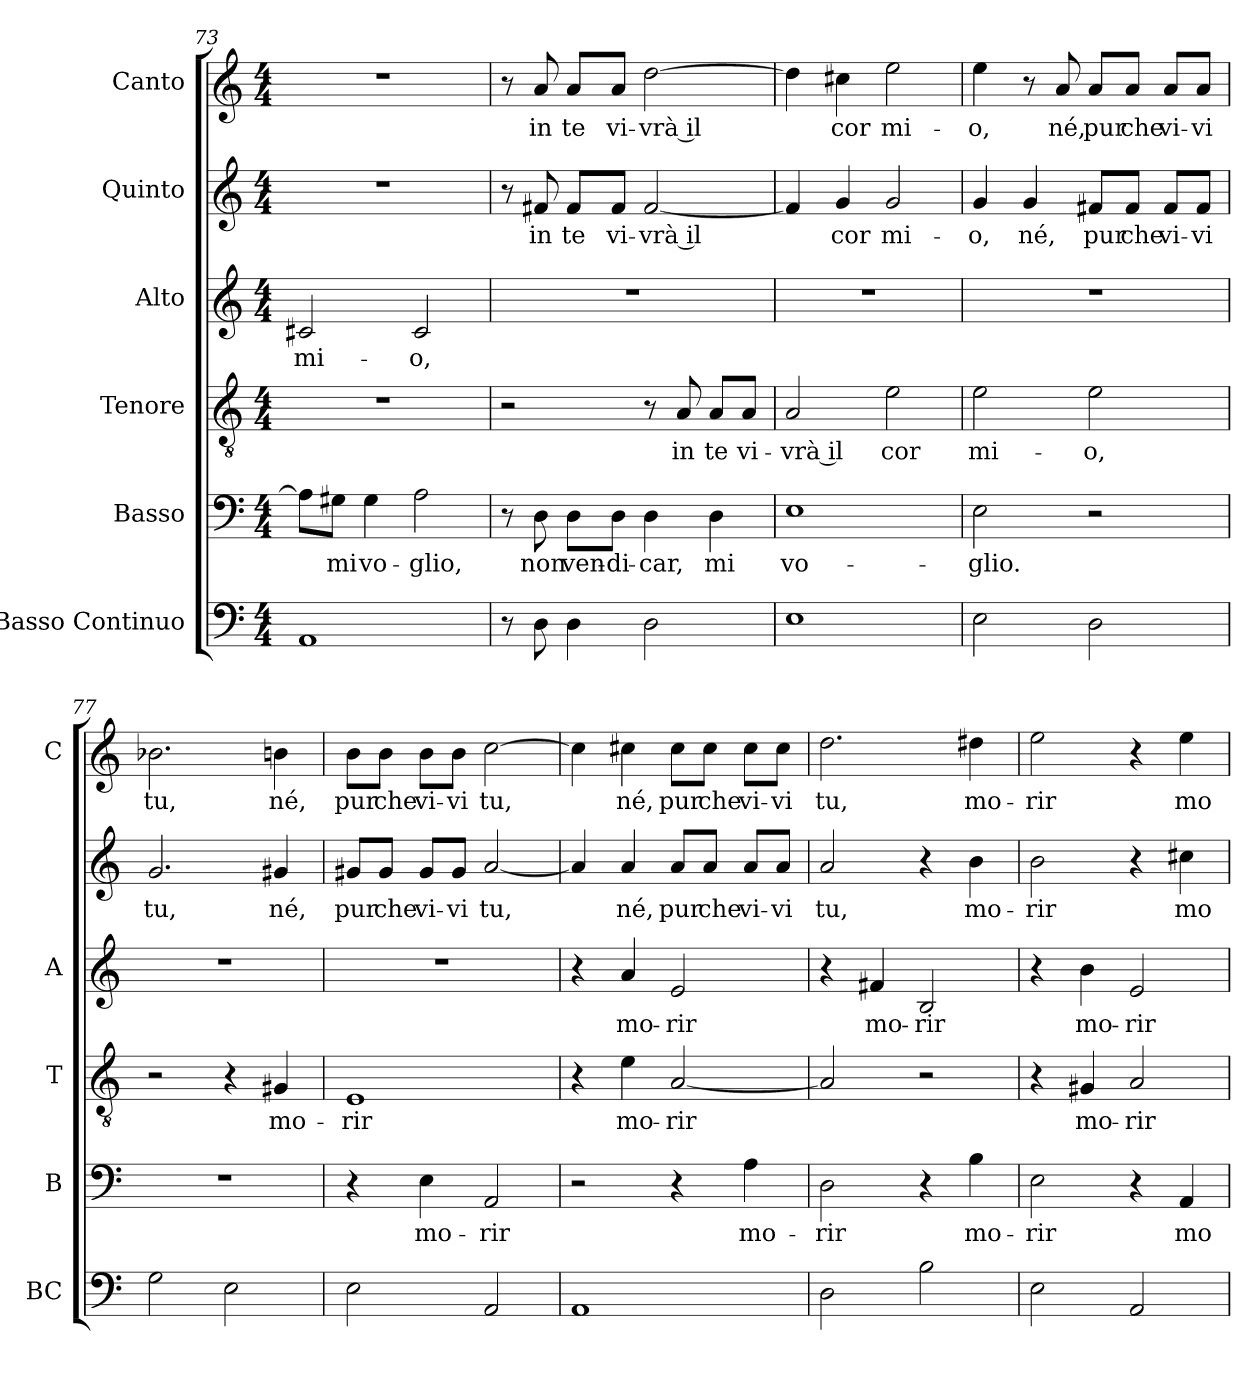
**kern	**kern	**text	**kern	**text	**kern	**text	**kern	**text	**kern	**text
*part6	*part5	*part5	*part4	*part4	*part3	*part3	*part2	*part2	*part1	*part1
*staff6	*staff5	*staff5	*staff4	*staff4	*staff3	*staff3	*staff2	*staff2	*staff1	*staff1
*I"Basso Continuo	*I"Basso	*	*I"Tenore	*	*I"Alto	*	*I"Quinto	*	*I"Canto	*
*I'BC	*I'B	*	*I'T	*	*I'A	*	*	*	*I'C	*
*clefF4	*clefF4	*	*clefGv2	*	*clefG2	*	*clefG2	*	*clefG2	*
*k[]	*k[]	*	*k[]	*	*k[]	*	*k[]	*	*k[]	*
*C:	*C:	*	*C:	*	*C:	*	*C:	*	*C:	*
*M4/4	*M4/4	*	*M4/4	*	*M4/4	*	*M4/4	*	*M4/4	*
=73	=73	=73	=73	=73	=73	=73	=73	=73	=73	=73
!	!	!	!	!	!	!LO:LY:b	!	!	!	!
1AA	8A\L]	.	1r	.	2c#X/	mi-	1r	.	1r	.
!	!	!LO:LY:b	!	!	!	!	!	!	!	!
.	8G#X\J	mi	.	.	.	.	.	.	.	.
!	!	!LO:LY:b	!	!	!	!	!	!	!	!
.	4G#\	vo-	.	.	.	.	.	.	.	.
!	!	!LO:LY:b	!	!	!	!LO:LY:b	!	!	!	!
.	2A\	-glio,	.	.	2c#/	-o,	.	.	.	.
!!LO:PB:g=z
=74	=74	=74	=74	=74	=74	=74	=74	=74	=74	=74
8r	8r	.	2r	.	1r	.	8r	.	8r	.
!	!	!LO:LY:b	!	!	!	!	!	!LO:LY:b	!	!LO:LY:b
8D\	8D\	non	.	.	.	.	8f#X/	in	8a/	in
!	!	!LO:LY:b	!	!	!	!	!	!LO:LY:b	!	!LO:LY:b
4D\	8D\L	ven-	.	.	.	.	8f#/L	te	8a/L	te
!	!	!LO:LY:b	!	!	!	!	!	!LO:LY:b	!	!LO:LY:b
.	8D\J	-di-	.	.	.	.	8f#/J	vi-	8a/J	vi-
!	!	!LO:LY:b	!	!	!	!	!	!LO:LY:b	!	!LO:LY:b
2D\	4D\	-car,	8r	.	.	.	[2f#/	-vrà il	[2dd\	-vrà il
!	!	!	!	!LO:LY:b	!	!	!	!	!	!
.	.	.	8A/	in	.	.	.	.	.	.
!	!	!LO:LY:b	!	!LO:LY:b	!	!	!	!	!	!
.	4D\	mi	8A/L	te	.	.	.	.	.	.
!	!	!	!	!LO:LY:b	!	!	!	!	!	!
.	.	.	8A/J	vi-	.	.	.	.	.	.
=75	=75	=75	=75	=75	=75	=75	=75	=75	=75	=75
!	!	!LO:LY:b	!	!LO:LY:b	!	!	!	!	!	!
1E	1E	vo-	2A/	-vrà il	1r	.	4f#/]	.	4dd\]	.
!	!	!	!	!	!	!	!	!LO:LY:b	!	!LO:LY:b
.	.	.	.	.	.	.	4g/	cor	4cc#X\	cor
!	!	!	!	!LO:LY:b	!	!	!	!LO:LY:b	!	!LO:LY:b
.	.	.	2e\	cor	.	.	2g/	mi-	2ee\	mi-
=76	=76	=76	=76	=76	=76	=76	=76	=76	=76	=76
!	!	!LO:LY:b	!	!LO:LY:b	!	!	!	!LO:LY:b	!	!LO:LY:b
2E\	2E\	-glio.	2e\	mi-	1r	.	4g/	-o,	4ee\	-o,
!	!	!	!	!	!	!	!	!LO:LY:b	!	!
.	.	.	.	.	.	.	4g/	né,	8r	.
!	!	!	!	!	!	!	!	!	!	!LO:LY:b
.	.	.	.	.	.	.	.	.	8a/	né,
!	!	!	!	!LO:LY:b	!	!	!	!LO:LY:b	!	!LO:LY:b
2D\	2r	.	2e\	-o,	.	.	8f#X/L	pur	8a/L	pur
!	!	!	!	!	!	!	!	!LO:LY:b	!	!LO:LY:b
.	.	.	.	.	.	.	8f#/J	che	8a/J	che
!	!	!	!	!	!	!	!	!LO:LY:b	!	!LO:LY:b
.	.	.	.	.	.	.	8f#/L	vi-	8a/L	vi-
!	!	!	!	!	!	!	!	!LO:LY:b	!	!LO:LY:b
.	.	.	.	.	.	.	8f#/J	-vi	8a/J	-vi
=77	=77	=77	=77	=77	=77	=77	=77	=77	=77	=77
!	!	!	!	!	!	!	!	!LO:LY:b	!	!LO:LY:b
2G\	1r	.	2r	.	1r	.	2.g/	tu,	2.b-X\	tu,
2E\	.	.	4r	.	.	.	.	.	.	.
!	!	!	!	!LO:LY:b	!	!	!	!LO:LY:b	!	!LO:LY:b
.	.	.	4G#X/	mo-	.	.	4g#X/	né,	4bn\	né,
=78	=78	=78	=78	=78	=78	=78	=78	=78	=78	=78
!	!	!	!	!LO:LY:b	!	!	!	!LO:LY:b	!	!LO:LY:b
2E\	4r	.	1E	-rir	1r	.	8g#X/L	pur	8b\L	pur
!	!	!	!	!	!	!	!	!LO:LY:b	!	!LO:LY:b
.	.	.	.	.	.	.	8g#/J	che	8b\J	che
!	!	!LO:LY:b	!	!	!	!	!	!LO:LY:b	!	!LO:LY:b
.	4E\	mo-	.	.	.	.	8g#/L	vi-	8b\L	vi-
!	!	!	!	!	!	!	!	!LO:LY:b	!	!LO:LY:b
.	.	.	.	.	.	.	8g#/J	-vi	8b\J	-vi
!	!	!LO:LY:b	!	!	!	!	!	!LO:LY:b	!	!LO:LY:b
2AA/	2AA/	-rir	.	.	.	.	[2a/	tu,	[2cc\	tu,
=79	=79	=79	=79	=79	=79	=79	=79	=79	=79	=79
1AA	2r	.	4r	.	4r	.	4a/]	.	4cc\]	.
!	!	!	!	!LO:LY:b	!	!LO:LY:b	!	!LO:LY:b	!	!LO:LY:b
.	.	.	4e\	mo-	4a/	mo-	4a/	né,	4cc#X\	né,
!	!	!	!	!LO:LY:b	!	!LO:LY:b	!	!LO:LY:b	!	!LO:LY:b
.	4r	.	[2A/	-rir	2e/	-rir	8a/L	pur	8cc#\L	pur
!	!	!	!	!	!	!	!	!LO:LY:b	!	!LO:LY:b
.	.	.	.	.	.	.	8a/J	che	8cc#\J	che
!	!	!LO:LY:b	!	!	!	!	!	!LO:LY:b	!	!LO:LY:b
.	4A\	mo-	.	.	.	.	8a/L	vi-	8cc#\L	vi-
!	!	!	!	!	!	!	!	!LO:LY:b	!	!LO:LY:b
.	.	.	.	.	.	.	8a/J	-vi	8cc#\J	-vi
=80	=80	=80	=80	=80	=80	=80	=80	=80	=80	=80
!	!	!LO:LY:b	!	!	!	!	!	!LO:LY:b	!	!LO:LY:b
2D\	2D\	-rir	2A/]	.	4r	.	2a/	tu,	2.dd\	tu,
!	!	!	!	!	!	!LO:LY:b	!	!	!	!
.	.	.	.	.	4f#X/	mo-	.	.	.	.
!	!	!	!	!	!	!LO:LY:b	!	!	!	!
2B\	4r	.	2r	.	2B/	-rir	4r	.	.	.
!	!	!LO:LY:b	!	!	!	!	!	!LO:LY:b	!	!LO:LY:b
.	4B\	mo-	.	.	.	.	4b\	mo-	4dd#X\	mo-
=81	=81	=81	=81	=81	=81	=81	=81	=81	=81	=81
!	!	!LO:LY:b	!	!	!	!	!	!LO:LY:b	!	!LO:LY:b
2E\	2E\	-rir	4r	.	4r	.	2b\	-rir	2ee\	-rir
!	!	!	!	!LO:LY:b	!	!LO:LY:b	!	!	!	!
.	.	.	4G#X/	mo-	4b\	mo-	.	.	.	.
!	!	!	!	!LO:LY:b	!	!LO:LY:b	!	!	!	!
2AA/	4r	.	2A/	-rir	2e/	-rir	4r	.	4r	.
!	!	!LO:LY:b	!	!	!	!	!	!LO:LY:b	!	!LO:LY:b
.	4AA/	mo-	.	.	.	.	4cc#X\	mo-	4ee\	mo-
=	=	=	=	=	=	=	=	=	=	=
*-	*-	*-	*-	*-	*-	*-	*-	*-	*-	*-
